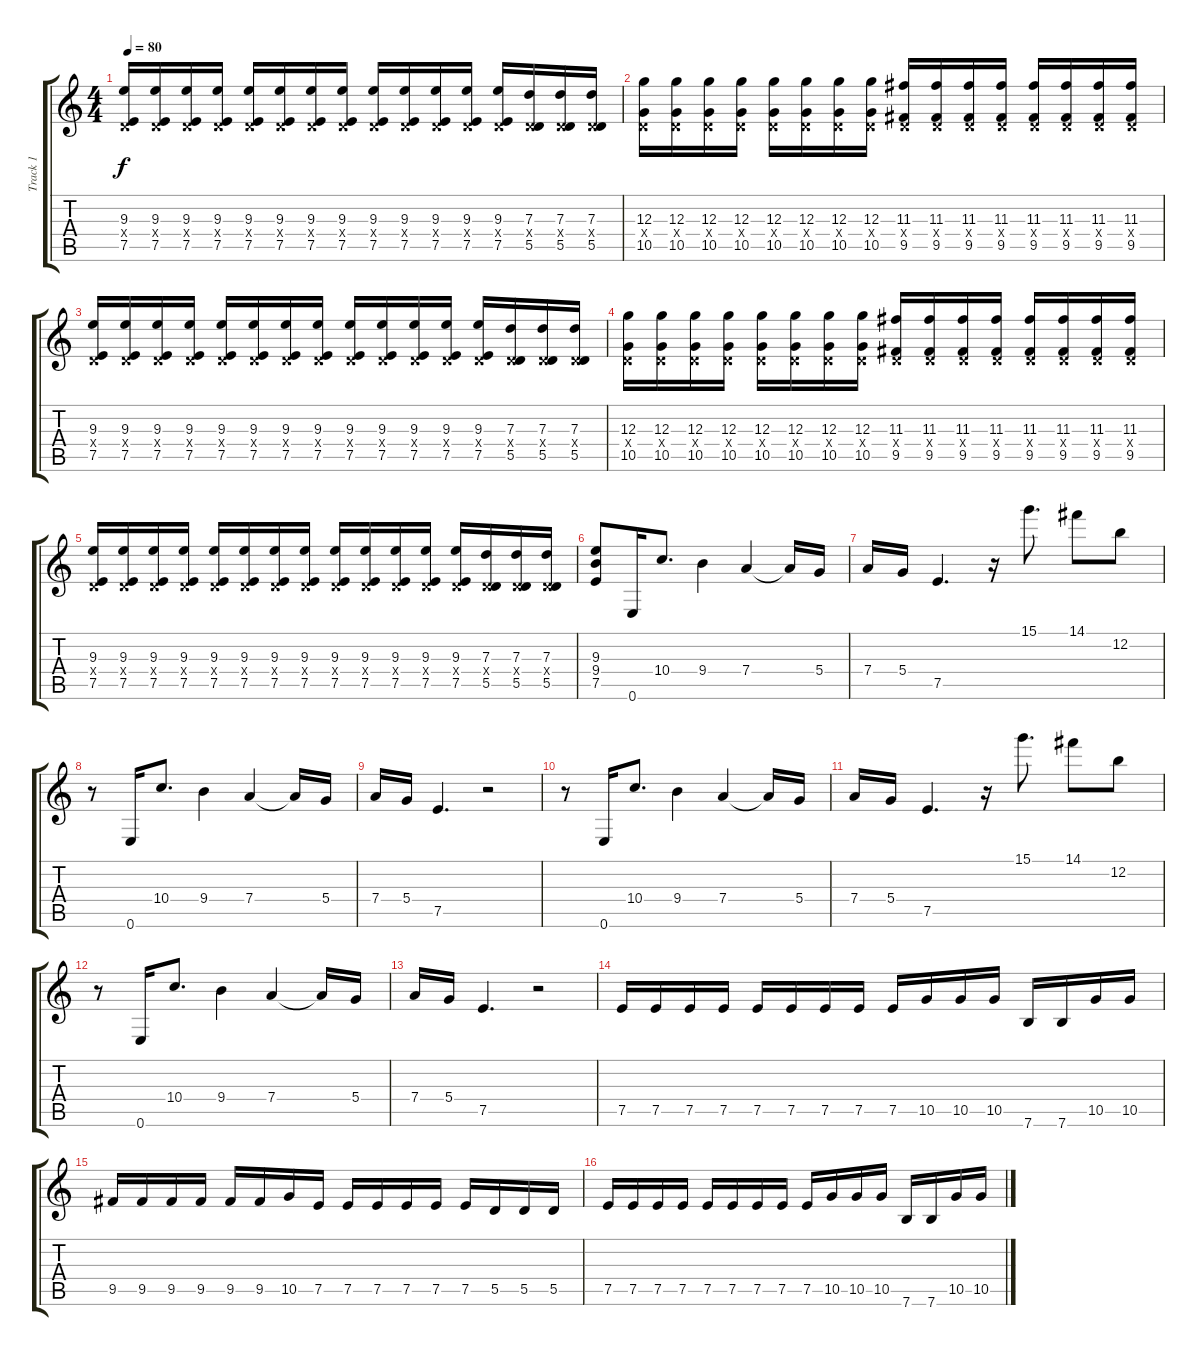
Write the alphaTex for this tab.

\track ("Track 1" "Track 1") {instrument overdrivenguitar}
\staff {score tabs}
\tuning (E4 B3 G3 D3 A2 E2) {hide}
\ts (4 4)
\tempo 80
\clef g2
\ks c
(9.3 0.4{x} 7.5).16{dy f} (9.3 0.4{x} 7.5).16 (9.3 0.4{x} 7.5).16 (9.3 0.4{x} 7.5).16 (9.3 0.4{x} 7.5).16 (9.3 0.4{x} 7.5).16 (9.3 0.4{x} 7.5).16 (9.3 0.4{x} 7.5).16 (9.3 0.4{x} 7.5).16 (9.3 0.4{x} 7.5).16 (9.3 0.4{x} 7.5).16 (9.3 0.4{x} 7.5).16 (9.3 0.4{x} 7.5).16 (7.3 0.4{x} 5.5).16 (7.3 0.4{x} 5.5).16 (7.3 0.4{x} 5.5).16 |
(12.3 0.4{x} 10.5).16 (12.3 0.4{x} 10.5).16 (12.3 0.4{x} 10.5).16 (12.3 0.4{x} 10.5).16 (12.3 0.4{x} 10.5).16 (12.3 0.4{x} 10.5).16 (12.3 0.4{x} 10.5).16 (12.3 0.4{x} 10.5).16 (11.3 0.4{x} 9.5).16 (11.3 0.4{x} 9.5).16 (11.3 0.4{x} 9.5).16 (11.3 0.4{x} 9.5).16 (11.3 0.4{x} 9.5).16 (11.3 0.4{x} 9.5).16 (11.3 0.4{x} 9.5).16 (11.3 0.4{x} 9.5).16 |
(9.3 0.4{x} 7.5).16 (9.3 0.4{x} 7.5).16 (9.3 0.4{x} 7.5).16 (9.3 0.4{x} 7.5).16 (9.3 0.4{x} 7.5).16 (9.3 0.4{x} 7.5).16 (9.3 0.4{x} 7.5).16 (9.3 0.4{x} 7.5).16 (9.3 0.4{x} 7.5).16 (9.3 0.4{x} 7.5).16 (9.3 0.4{x} 7.5).16 (9.3 0.4{x} 7.5).16 (9.3 0.4{x} 7.5).16 (7.3 0.4{x} 5.5).16 (7.3 0.4{x} 5.5).16 (7.3 0.4{x} 5.5).16 |
(12.3 0.4{x} 10.5).16 (12.3 0.4{x} 10.5).16 (12.3 0.4{x} 10.5).16 (12.3 0.4{x} 10.5).16 (12.3 0.4{x} 10.5).16 (12.3 0.4{x} 10.5).16 (12.3 0.4{x} 10.5).16 (12.3 0.4{x} 10.5).16 (11.3 0.4{x} 9.5).16 (11.3 0.4{x} 9.5).16 (11.3 0.4{x} 9.5).16 (11.3 0.4{x} 9.5).16 (11.3 0.4{x} 9.5).16 (11.3 0.4{x} 9.5).16 (11.3 0.4{x} 9.5).16 (11.3 0.4{x} 9.5).16 |
(9.3 0.4{x} 7.5).16 (9.3 0.4{x} 7.5).16 (9.3 0.4{x} 7.5).16 (9.3 0.4{x} 7.5).16 (9.3 0.4{x} 7.5).16 (9.3 0.4{x} 7.5).16 (9.3 0.4{x} 7.5).16 (9.3 0.4{x} 7.5).16 (9.3 0.4{x} 7.5).16 (9.3 0.4{x} 7.5).16 (9.3 0.4{x} 7.5).16 (9.3 0.4{x} 7.5).16 (9.3 0.4{x} 7.5).16 (7.3 0.4{x} 5.5).16 (7.3 0.4{x} 5.5).16 (7.3 0.4{x} 5.5).16 |
(9.3 9.4 7.5).8 0.6.16 10.4.8{d} 9.4.4 7.4.4 7.4{t}.16 5.4.16 |
7.4.16 5.4.16 7.5.4{d} r.16 15.1.8{d} 14.1.8 12.2.8 |
r.8 0.6.16 10.4.8{d} 9.4.4 7.4.4 7.4{t}.16 5.4.16 |
7.4.16 5.4.16 7.5.4{d} r.2 |
r.8 0.6.16 10.4.8{d} 9.4.4 7.4.4 7.4{t}.16 5.4.16 |
7.4.16 5.4.16 7.5.4{d} r.16 15.1.8{d} 14.1.8 12.2.8 |
r.8 0.6.16 10.4.8{d} 9.4.4 7.4.4 7.4{t}.16 5.4.16 |
7.4.16 5.4.16 7.5.4{d} r.2 |
7.5.16 7.5.16 7.5.16 7.5.16 7.5.16 7.5.16 7.5.16 7.5.16 7.5.16 10.5.16 10.5.16 10.5.16 7.6.16 7.6.16 10.5.16 10.5.16 |
9.5.16 9.5.16 9.5.16 9.5.16 9.5.16 9.5.16 10.5.16 7.5.16 7.5.16 7.5.16 7.5.16 7.5.16 7.5.16 5.5.16 5.5.16 5.5.16 |
7.5.16 7.5.16 7.5.16 7.5.16 7.5.16 7.5.16 7.5.16 7.5.16 7.5.16 10.5.16 10.5.16 10.5.16 7.6.16 7.6.16 10.5.16 10.5.16
